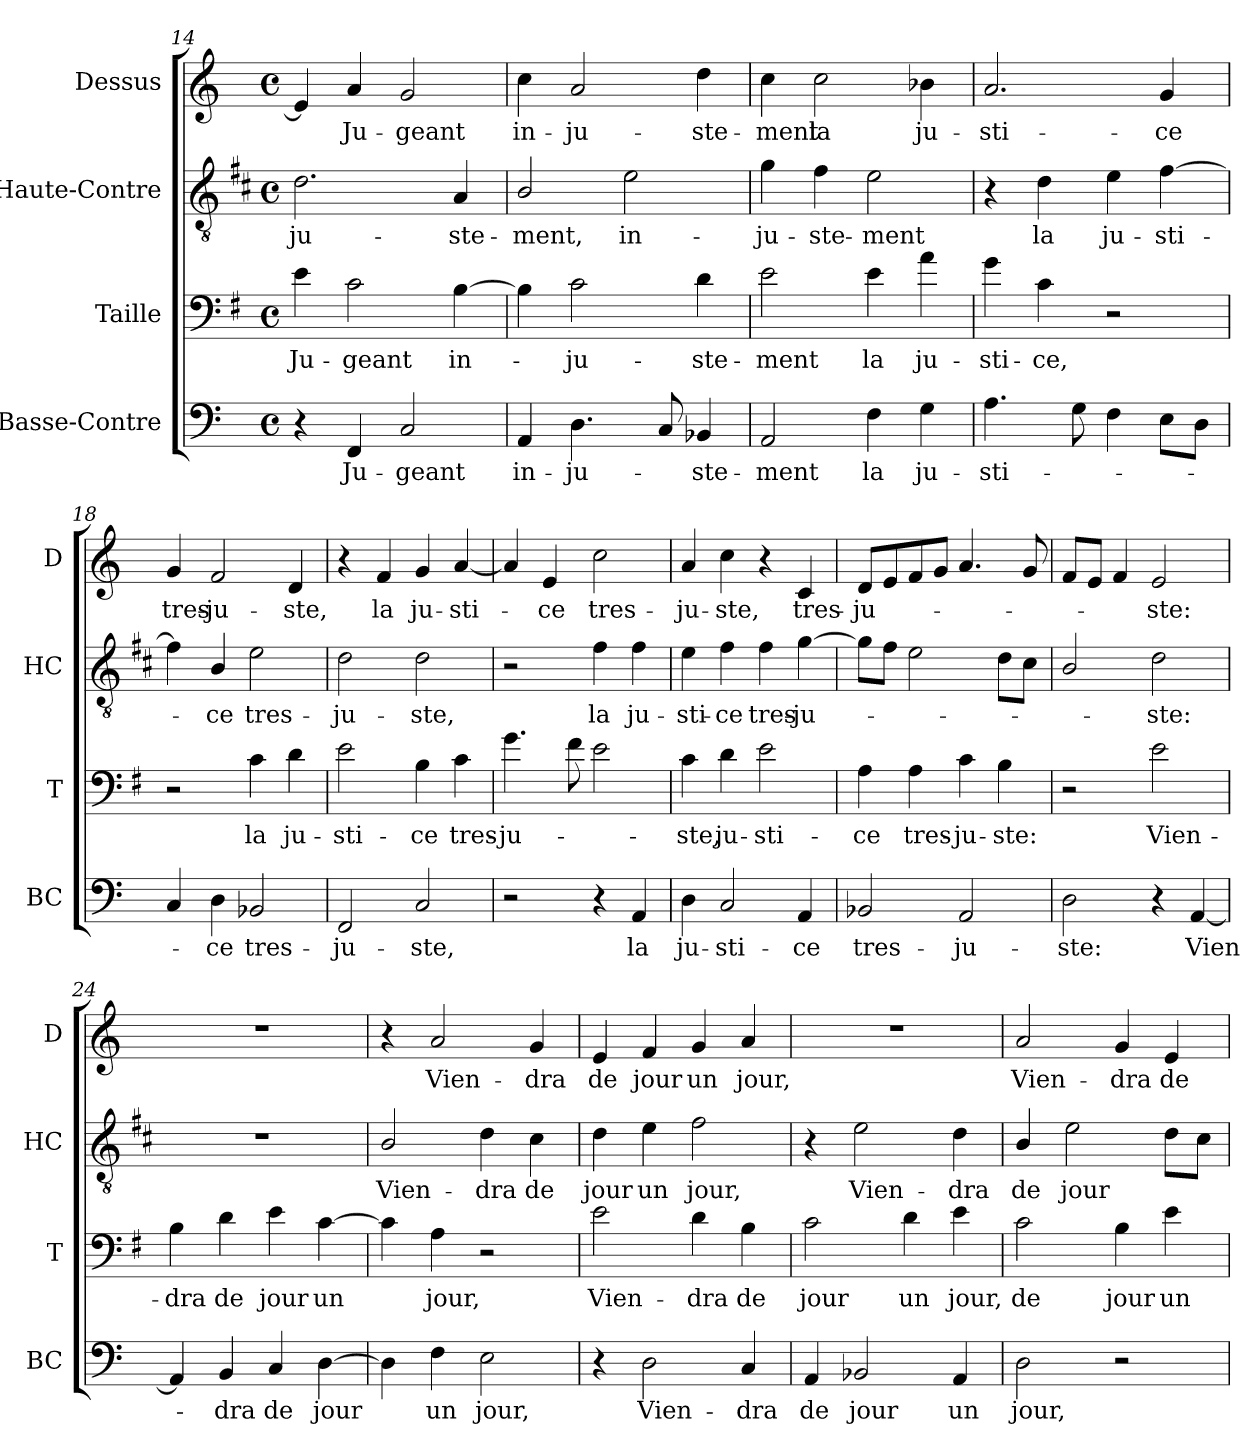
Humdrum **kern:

**kern	**text	**kern	**text	**kern	**text	**kern	**text
*part4	*part4	*part3	*part3	*part2	*part2	*part1	*part1
*staff4	*staff4	*staff3	*staff3	*staff2	*staff2	*staff1	*staff1
*I"Basse-Contre	*	*I"Taille	*	*I"Haute-Contre	*	*I"Dessus	*
*I'BC	*	*I'T	*	*I'HC	*	*I'D	*
*clefF4	*	*clefF4	*	*clefGv2	*	*clefG2	*
*	*	*ITrd4c7	*	*ITrd1c2	*	*	*
*k[]	*	*k[]	*	*k[]	*	*k[]	*
*C:	*	*C:	*	*C:	*	*C:	*
*M4/4	*	*M4/4	*	*M4/4	*	*M4/4	*
*met(c)	*	*met(c)	*	*met(c)	*	*met(c)	*
=14	=14	=14	=14	=14	=14	=14	=14
!	!	!	!LO:LY:b	!	!LO:LY:b	!	!
4r	.	4A\	Ju-	2.c\	-ju-	4e/]	.
!	!LO:LY:b	!	!LO:LY:b	!	!	!	!LO:LY:b
4FF/	Ju-	2F\	-geant	.	.	4a/	Ju-
!	!LO:LY:b	!	!	!	!	!	!LO:LY:b
2C/	-geant	.	.	.	.	2g/	-geant
!	!	!	!LO:LY:b	!	!LO:LY:b	!	!
.	.	[4E\	in-	4G/	-ste-	.	.
!!LO:LB:g=z
=15	=15	=15	=15	=15	=15	=15	=15
!	!LO:LY:b	!	!	!	!LO:LY:b	!	!LO:LY:b
4AA/	in-	4E\]	.	2A/	-ment,	4cc\	in-
!	!LO:LY:b	!	!LO:LY:b	!	!	!	!LO:LY:b
4.D\	-ju-	2F\	-ju-	.	.	2a/	-ju-
!	!	!	!	!	!LO:LY:b	!	!
.	.	.	.	2d\	in-	.	.
8C/	.	.	.	.	.	.	.
!	!LO:LY:b	!	!LO:LY:b	!	!	!	!LO:LY:b
4BB-X/	-ste-	4G\	-ste-	.	.	4dd\	-ste-
=16	=16	=16	=16	=16	=16	=16	=16
!	!LO:LY:b	!	!LO:LY:b	!	!LO:LY:b	!	!LO:LY:b
2AA/	-ment	2A\	-ment	4f\	-ju-	4cc\	-ment
!	!	!	!	!	!LO:LY:b	!	!LO:LY:b
.	.	.	.	4e\	-ste-	2cc\	la
!	!LO:LY:b	!	!LO:LY:b	!	!LO:LY:b	!	!
4F\	la	4A\	la	2d\	-ment	.	.
!	!LO:LY:b	!	!LO:LY:b	!	!	!	!LO:LY:b
4G\	ju-	4d\	ju-	.	.	4b-X\	ju-
=17	=17	=17	=17	=17	=17	=17	=17
!	!LO:LY:b	!	!LO:LY:b	!	!	!	!LO:LY:b
4.A\	-sti-	4c\	-sti-	4r	.	2.a/	-sti-
!	!	!	!LO:LY:b	!	!LO:LY:b	!	!
.	.	4F\	-ce,	4c\	la	.	.
8G\	.	.	.	.	.	.	.
!	!	!	!	!	!LO:LY:b	!	!
4F\	.	2r	.	4d\	ju-	.	.
!	!	!	!	!	!LO:LY:b	!	!LO:LY:b
8E\L	.	.	.	[4e\	-sti-	4g/	-ce
8D\J	.	.	.	.	.	.	.
=18	=18	=18	=18	=18	=18	=18	=18
!	!	!	!	!	!	!	!LO:LY:b
4C/	.	2r	.	4e\]	.	4g/	tres-
!	!LO:LY:b	!	!	!	!LO:LY:b	!	!LO:LY:b
4D\	-ce	.	.	4A/	-ce	2f/	-ju-
!	!LO:LY:b	!	!LO:LY:b	!	!LO:LY:b	!	!
2BB-X/	tres-	4F\	la	2d\	tres-	.	.
!	!	!	!LO:LY:b	!	!	!	!LO:LY:b
.	.	4G\	ju-	.	.	4d/	-ste,
=19	=19	=19	=19	=19	=19	=19	=19
!	!LO:LY:b	!	!LO:LY:b	!	!LO:LY:b	!	!
2FF/	-ju-	2A\	-sti-	2c\	-ju-	4r	.
!	!	!	!	!	!	!	!LO:LY:b
.	.	.	.	.	.	4f/	la
!	!LO:LY:b	!	!LO:LY:b	!	!LO:LY:b	!	!LO:LY:b
2C/	-ste,	4E\	-ce	2c\	-ste,	4g/	ju-
!	!	!	!LO:LY:b	!	!	!	!LO:LY:b
.	.	4F\	tres-	.	.	[4a/	-sti-
=20	=20	=20	=20	=20	=20	=20	=20
!	!	!	!LO:LY:b	!	!	!	!
2r	.	4.c\	-ju-	2r	.	4a/]	.
!	!	!	!	!	!	!	!LO:LY:b
.	.	.	.	.	.	4e/	-ce
.	.	8B\	.	.	.	.	.
!	!	!	!	!	!LO:LY:b	!	!LO:LY:b
4r	.	2A\	.	4e\	la	2cc\	tres-
!	!LO:LY:b	!	!	!	!LO:LY:b	!	!
4AA/	la	.	.	4e\	ju-	.	.
=21	=21	=21	=21	=21	=21	=21	=21
!	!LO:LY:b	!	!LO:LY:b	!	!LO:LY:b	!	!LO:LY:b
4D\	ju-	4F\	-ste,	4d\	-sti-	4a/	-ju-
!	!LO:LY:b	!	!LO:LY:b	!	!LO:LY:b	!	!LO:LY:b
2C/	-sti-	4G\	ju-	4e\	-ce	4cc\	-ste,
!	!	!	!LO:LY:b	!	!LO:LY:b	!	!
.	.	2A\	-sti-	4e\	tres-	4r	.
!	!LO:LY:b	!	!	!	!LO:LY:b	!	!LO:LY:b
4AA/	-ce	.	.	[4f\	-ju-	4c/	tres-
!!LO:LB:g=z
=22	=22	=22	=22	=22	=22	=22	=22
!	!LO:LY:b	!	!LO:LY:b	!	!	!	!LO:LY:b
2BB-X/	tres-	4D\	-ce	8f\L]	.	8d/L	-ju-
.	.	.	.	8e\J	.	8e/	.
!	!	!	!LO:LY:b	!	!	!	!
.	.	4D\	tres-	2d\	.	8f/	.
.	.	.	.	.	.	8g/J	.
!	!LO:LY:b	!	!LO:LY:b	!	!	!	!
2AA/	-ju-	4F\	-ju-	.	.	4.a/	.
!	!	!	!LO:LY:b	!	!	!	!
.	.	4E\	-ste:	8c\L	.	.	.
.	.	.	.	8B\J	.	8g/	.
=23	=23	=23	=23	=23	=23	=23	=23
!	!LO:LY:b	!	!	!	!	!	!
2D\	-ste:	2r	.	2A/	.	8f/L	.
.	.	.	.	.	.	8e/J	.
.	.	.	.	.	.	4f/	.
!	!	!	!LO:LY:b	!	!LO:LY:b	!	!LO:LY:b
4r	.	2A\	Vien-	2c\	-ste:	2e/	-ste:
!	!LO:LY:b	!	!	!	!	!	!
[4AA/	Vien-	.	.	.	.	.	.
=24	=24	=24	=24	=24	=24	=24	=24
!	!	!	!LO:LY:b	!	!	!	!
4AA/]	.	4E\	-dra	1r	.	1r	.
!	!LO:LY:b	!	!LO:LY:b	!	!	!	!
4BB/	-dra	4G\	de	.	.	.	.
!	!LO:LY:b	!	!LO:LY:b	!	!	!	!
4C/	de	4A\	jour	.	.	.	.
!	!LO:LY:b	!	!LO:LY:b	!	!	!	!
[4D\	jour	[4F\	un	.	.	.	.
=25	=25	=25	=25	=25	=25	=25	=25
!	!	!	!	!	!LO:LY:b	!	!
4D\]	.	4F\]	.	2A/	Vien-	4r	.
!	!LO:LY:b	!	!LO:LY:b	!	!	!	!LO:LY:b
4F\	un	4D\	jour,	.	.	2a/	Vien-
!	!LO:LY:b	!	!	!	!LO:LY:b	!	!
2E\	jour,	2r	.	4c\	-dra	.	.
!	!	!	!	!	!LO:LY:b	!	!LO:LY:b
.	.	.	.	4B\	de	4g/	-dra
=26	=26	=26	=26	=26	=26	=26	=26
!	!	!	!LO:LY:b	!	!LO:LY:b	!	!LO:LY:b
4r	.	2A\	Vien-	4c\	jour	4e/	de
!	!LO:LY:b	!	!	!	!LO:LY:b	!	!LO:LY:b
2D\	Vien-	.	.	4d\	un	4f/	jour
!	!	!	!LO:LY:b	!	!LO:LY:b	!	!LO:LY:b
.	.	4G\	-dra	2e\	jour,	4g/	un
!	!LO:LY:b	!	!LO:LY:b	!	!	!	!LO:LY:b
4C/	-dra	4E\	de	.	.	4a/	jour,
=27	=27	=27	=27	=27	=27	=27	=27
!	!LO:LY:b	!	!LO:LY:b	!	!	!	!
4AA/	de	2F\	jour	4r	.	1r	.
!	!LO:LY:b	!	!	!	!LO:LY:b	!	!
2BB-X/	jour	.	.	2d\	Vien-	.	.
!	!	!	!LO:LY:b	!	!	!	!
.	.	4G\	un	.	.	.	.
!	!LO:LY:b	!	!LO:LY:b	!	!LO:LY:b	!	!
4AA/	un	4A\	jour,	4c\	-dra	.	.
=28	=28	=28	=28	=28	=28	=28	=28
!	!LO:LY:b	!	!LO:LY:b	!	!LO:LY:b	!	!LO:LY:b
2D\	jour,	2F\	de	4A/	de	2a/	Vien-
!	!	!	!	!	!LO:LY:b	!	!
.	.	.	.	2d\	jour	.	.
!	!	!	!LO:LY:b	!	!	!	!LO:LY:b
2r	.	4E\	jour	.	.	4g/	-dra
!	!	!	!LO:LY:b	!	!	!	!LO:LY:b
.	.	4A\	un	8c\L	.	4e/	de
.	.	.	.	8B\J	.	.	.
=	=	=	=	=	=	=	=
*-	*-	*-	*-	*-	*-	*-	*-
